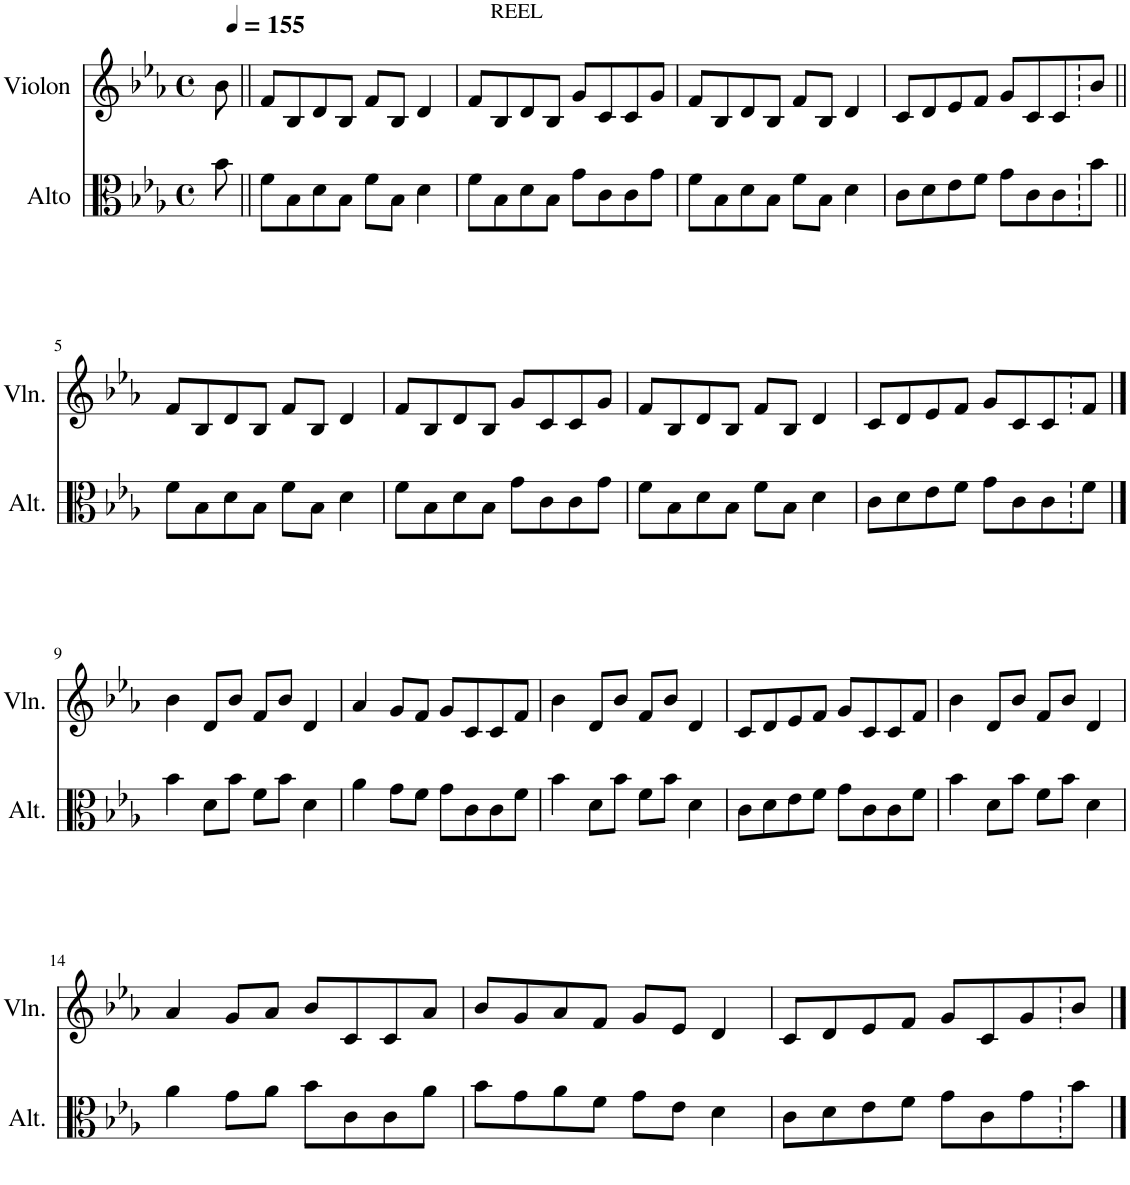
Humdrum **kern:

**kern	**kern
*part2	*part1
*staff2	*staff1
*I"Alto	*I"Violon
*I'Alt.	*I'Vln.
*clefC3	*clefG2
*k[b-e-a-]	*k[b-e-a-]
*M4/4	*M4/4
*met(c)	*met(c)
*MM155	*MM155
=	=
8b-\	8b-\
=1||	=1||
8f\L	8f/L
8B-\	8B-/
8d\	8d/
8B-\J	8B-/J
8f\L	8f/L
8B-\J	8B-/J
4d\	4d/
=2	=2
!	!LO:TX:a:t=REEL
8f\L	8f/L
8B-\	8B-/
8d\	8d/
8B-\J	8B-/J
8g\L	8g/L
8c\	8c/
8c\	8c/
8g\J	8g/J
=3	=3
8f\L	8f/L
8B-\	8B-/
8d\	8d/
8B-\J	8B-/J
8f\L	8f/L
8B-\J	8B-/J
4d\	4d/
=4	=4
8c\L	8c/L
8d\	8d/
8e-\	8e-/
8f\J	8f/J
8g\L	8g/L
8c\	8c/
8c\	8c/
8b-\J	8b-/J
!!LO:LB:g=z
=5||	=5||
8f\L	8f/L
8B-\	8B-/
8d\	8d/
8B-\J	8B-/J
8f\L	8f/L
8B-\J	8B-/J
4d\	4d/
=6	=6
8f\L	8f/L
8B-\	8B-/
8d\	8d/
8B-\J	8B-/J
8g\L	8g/L
8c\	8c/
8c\	8c/
8g\J	8g/J
=7	=7
8f\L	8f/L
8B-\	8B-/
8d\	8d/
8B-\J	8B-/J
8f\L	8f/L
8B-\J	8B-/J
4d\	4d/
=8	=8
8c\L	8c/L
8d\	8d/
8e-\	8e-/
8f\J	8f/J
8g\L	8g/L
8c\	8c/
8c\	8c/
8f\J	8f/J
!!LO:LB:g=z
==9	==9
4b-\	4b-\
8d\L	8d/L
8b-\J	8b-/J
8f\L	8f/L
8b-\J	8b-/J
4d\	4d/
=10	=10
4a-\	4a-/
8g\L	8g/L
8f\J	8f/J
8g\L	8g/L
8c\	8c/
8c\	8c/
8f\J	8f/J
=11	=11
4b-\	4b-\
8d\L	8d/L
8b-\J	8b-/J
8f\L	8f/L
8b-\J	8b-/J
4d\	4d/
=12	=12
8c\L	8c/L
8d\	8d/
8e-\	8e-/
8f\J	8f/J
8g\L	8g/L
8c\	8c/
8c\	8c/
8f\J	8f/J
=13	=13
4b-\	4b-\
8d\L	8d/L
8b-\J	8b-/J
8f\L	8f/L
8b-\J	8b-/J
4d\	4d/
!!LO:LB:g=z
=14	=14
4a-\	4a-/
8g\L	8g/L
8a-\J	8a-/J
8b-\L	8b-/L
8c\	8c/
8c\	8c/
8a-\J	8a-/J
=15	=15
8b-\L	8b-/L
8g\	8g/
8a-\	8a-/
8f\J	8f/J
8g\L	8g/L
8e-\J	8e-/J
4d\	4d/
=16	=16
8c\L	8c/L
8d\	8d/
8e-\	8e-/
8f\J	8f/J
8g\L	8g/L
8c\	8c/
8g\	8g/
8b-\J	8b-/J
==	==
*-	*-
